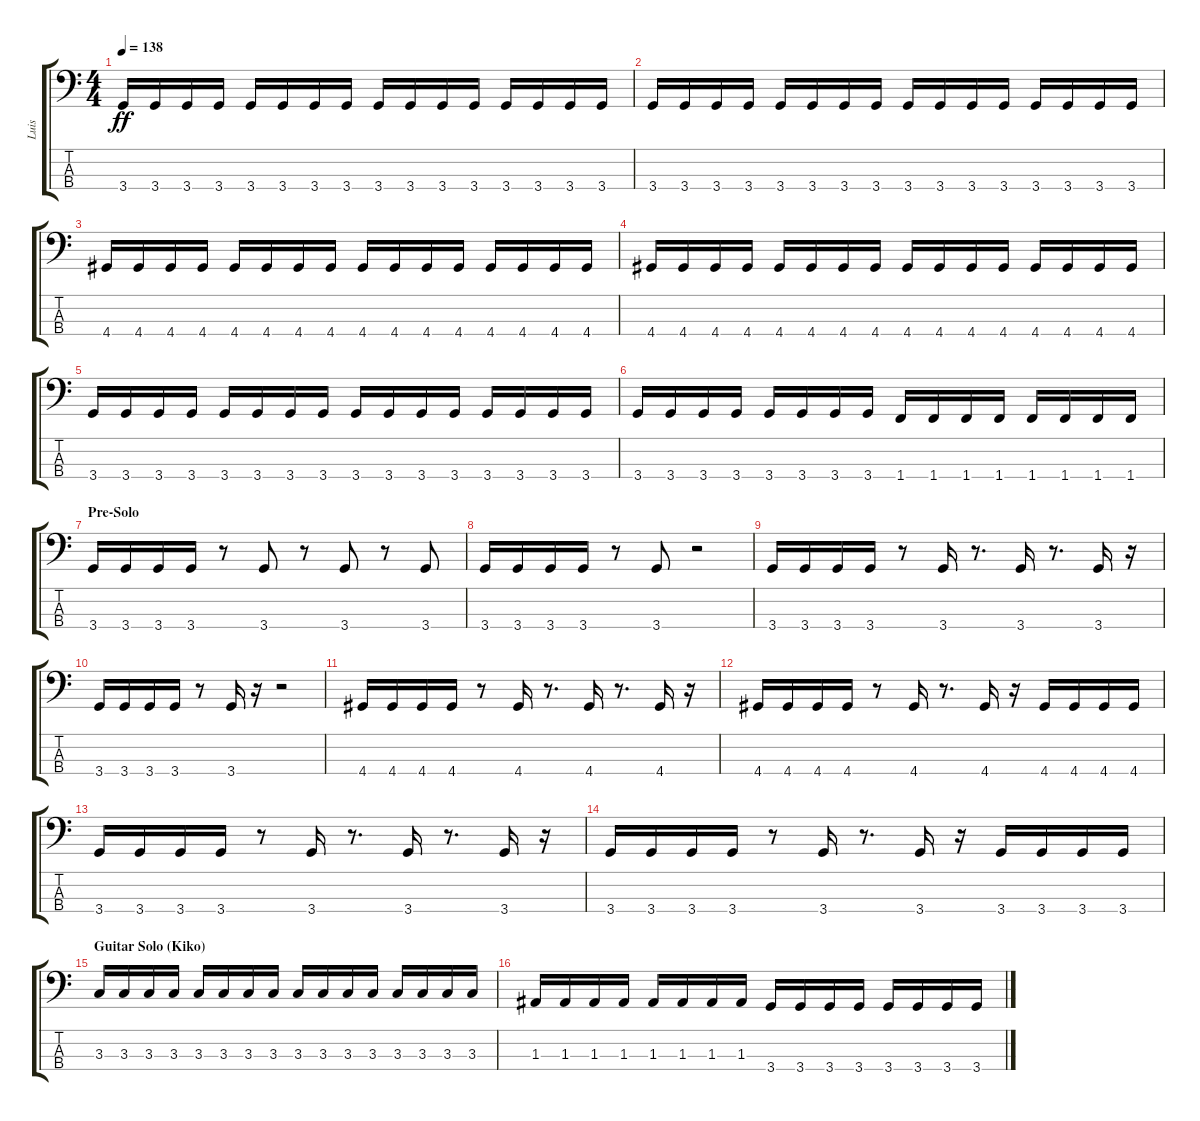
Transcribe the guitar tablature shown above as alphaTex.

\track ("Luis" "Luis") {instrument electricbassfinger}
\staff {score tabs}
\tuning (G2 D2 A1 E1) {hide}
\ts (4 4)
\tempo 138
\clef f4
\ks c
3.4.16{dy ff} 3.4.16 3.4.16 3.4.16 3.4.16 3.4.16 3.4.16 3.4.16 3.4.16 3.4.16 3.4.16 3.4.16 3.4.16 3.4.16 3.4.16 3.4.16 |
3.4.16 3.4.16 3.4.16 3.4.16 3.4.16 3.4.16 3.4.16 3.4.16 3.4.16 3.4.16 3.4.16 3.4.16 3.4.16 3.4.16 3.4.16 3.4.16 |
4.4.16 4.4.16 4.4.16 4.4.16 4.4.16 4.4.16 4.4.16 4.4.16 4.4.16 4.4.16 4.4.16 4.4.16 4.4.16 4.4.16 4.4.16 4.4.16 |
4.4.16 4.4.16 4.4.16 4.4.16 4.4.16 4.4.16 4.4.16 4.4.16 4.4.16 4.4.16 4.4.16 4.4.16 4.4.16 4.4.16 4.4.16 4.4.16 |
3.4.16 3.4.16 3.4.16 3.4.16 3.4.16 3.4.16 3.4.16 3.4.16 3.4.16 3.4.16 3.4.16 3.4.16 3.4.16 3.4.16 3.4.16 3.4.16 |
3.4.16 3.4.16 3.4.16 3.4.16 3.4.16 3.4.16 3.4.16 3.4.16 1.4.16 1.4.16 1.4.16 1.4.16 1.4.16 1.4.16 1.4.16 1.4.16 |
\section ("" "Pre-Solo")
3.4.16 3.4.16 3.4.16 3.4.16 r.8 3.4.8 r.8 3.4.8 r.8 3.4.8 |
3.4.16 3.4.16 3.4.16 3.4.16 r.8 3.4.8 r.2 |
3.4.16 3.4.16 3.4.16 3.4.16 r.8 3.4.16 r.8{d} 3.4.16 r.8{d} 3.4.16 r.16 |
3.4.16 3.4.16 3.4.16 3.4.16 r.8 3.4.16 r.16 r.2 |
4.4.16 4.4.16 4.4.16 4.4.16 r.8 4.4.16 r.8{d} 4.4.16 r.8{d} 4.4.16 r.16 |
4.4.16 4.4.16 4.4.16 4.4.16 r.8 4.4.16 r.8{d} 4.4.16 r.16 4.4.16 4.4.16 4.4.16 4.4.16 |
3.4.16 3.4.16 3.4.16 3.4.16 r.8 3.4.16 r.8{d} 3.4.16 r.8{d} 3.4.16 r.16 |
3.4.16 3.4.16 3.4.16 3.4.16 r.8 3.4.16 r.8{d} 3.4.16 r.16 3.4.16 3.4.16 3.4.16 3.4.16 |
\section ("" "Guitar Solo (Kiko)")
3.3.16 3.3.16 3.3.16 3.3.16 3.3.16 3.3.16 3.3.16 3.3.16 3.3.16 3.3.16 3.3.16 3.3.16 3.3.16 3.3.16 3.3.16 3.3.16 |
1.3.16 1.3.16 1.3.16 1.3.16 1.3.16 1.3.16 1.3.16 1.3.16 3.4.16 3.4.16 3.4.16 3.4.16 3.4.16 3.4.16 3.4.16 3.4.16
